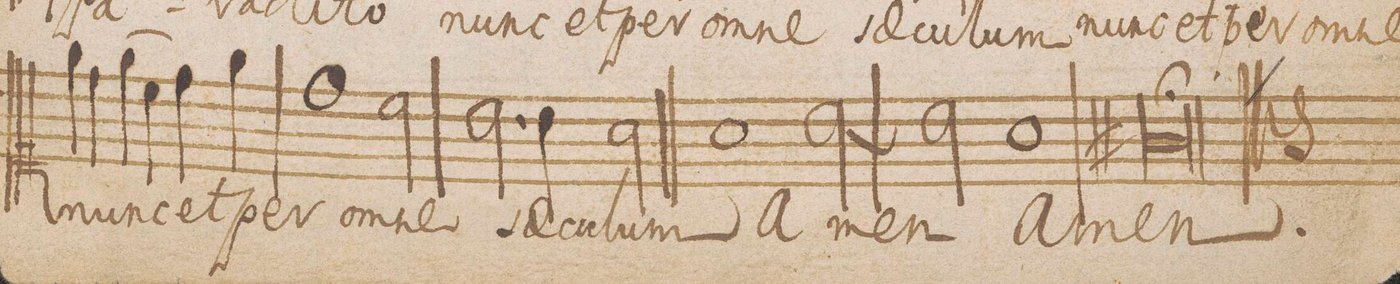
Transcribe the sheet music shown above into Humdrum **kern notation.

**kern	**text	**text
*I"Canto	*	*
*clefC1	*	*
*k[]	*	*
*M3/2	*	*
4ee\	nunc	.
4dd\	.	.
(4ee\	et	.
4cc\	.	.
4dd\)	.	.
4ee\	per	.
=54	=54	=54
1dd	om-	.
2cc\	ne	.
=55	=55	=55
2.b\	sae-	.
4b\	-cu-	.
2a\	-lum	.
=56||	=56||	=56||
1a	a-	.
[<2b\	-men	.
=57	=57	=57
2b\]	.	.
1a	a-	.
=58	=58	=58
0g#X;	-men.	.
==	==	==
*-	*-	*-
